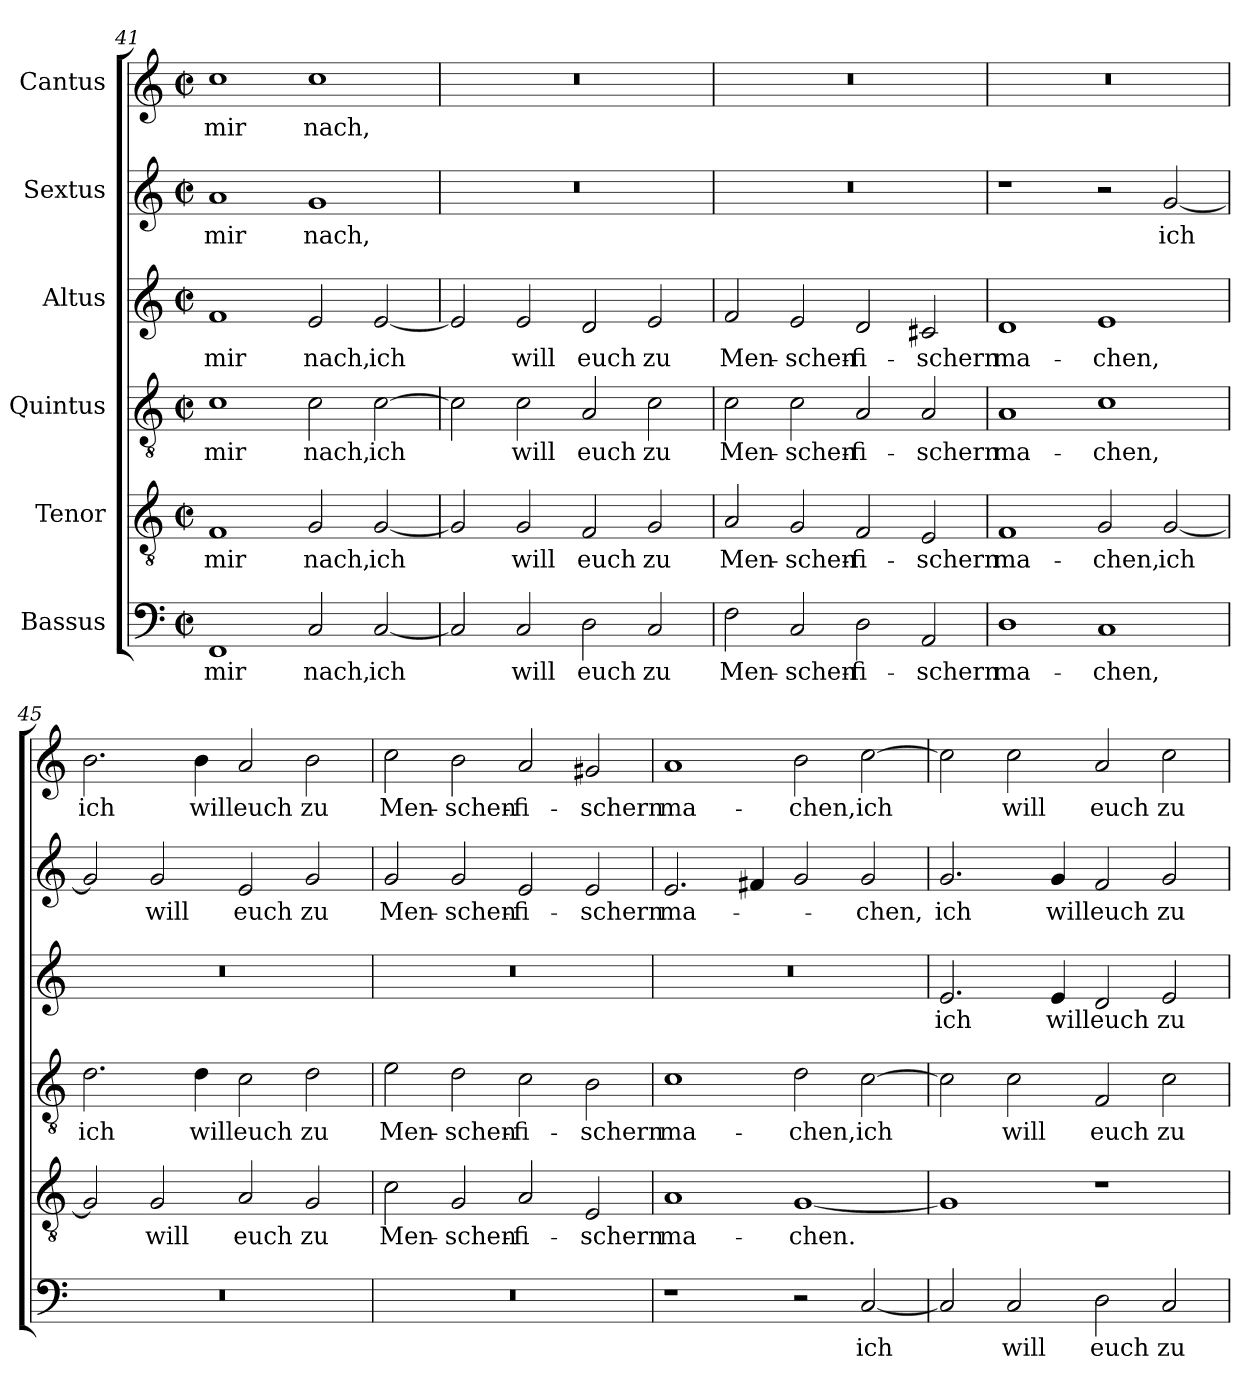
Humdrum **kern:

**kern	**text	**kern	**text	**kern	**text	**kern	**text	**kern	**text	**kern	**text
*part6	*part6	*part5	*part5	*part4	*part4	*part3	*part3	*part2	*part2	*part1	*part1
*staff6	*staff6	*staff5	*staff5	*staff4	*staff4	*staff3	*staff3	*staff2	*staff2	*staff1	*staff1
*I"Bassus	*	*I"Tenor	*	*I"Quintus	*	*I"Altus	*	*I"Sextus	*	*I"Cantus	*
*clefF4	*	*clefGv2	*	*clefGv2	*	*clefG2	*	*clefG2	*	*clefG2	*
*k[]	*	*k[]	*	*k[]	*	*k[]	*	*k[]	*	*k[]	*
*M4/2	*	*M4/2	*	*M4/2	*	*M4/2	*	*M4/2	*	*M4/2	*
*met(c|)	*	*met(c|)	*	*met(c|)	*	*met(c|)	*	*met(c|)	*	*met(c|)	*
=41	=41	=41	=41	=41	=41	=41	=41	=41	=41	=41	=41
!	!LO:LY:b	!	!LO:LY:b	!	!LO:LY:b	!	!LO:LY:b	!	!LO:LY:b	!	!LO:LY:b
1FF	mir	1F	mir	1c	mir	1f	mir	1a	mir	1cc	mir
!	!LO:LY:b	!	!LO:LY:b	!	!LO:LY:b	!	!LO:LY:b	!	!LO:LY:b	!	!LO:LY:b
2C/	nach,	2G/	nach,	2c\	nach,	2e/	nach,	1g	nach,	1cc	nach,
!	!LO:LY:b	!	!LO:LY:b	!	!LO:LY:b	!	!LO:LY:b	!	!	!	!
[2C/	ich	[2G/	ich	[2c\	ich	[2e/	ich	.	.	.	.
=42	=42	=42	=42	=42	=42	=42	=42	=42	=42	=42	=42
2C/]	.	2G/]	.	2c\]	.	2e/]	.	0r	.	0r	.
!	!LO:LY:b	!	!LO:LY:b	!	!LO:LY:b	!	!LO:LY:b	!	!	!	!
2C/	will	2G/	will	2c\	will	2e/	will	.	.	.	.
!	!LO:LY:b	!	!LO:LY:b	!	!LO:LY:b	!	!LO:LY:b	!	!	!	!
2D\	euch	2F/	euch	2A/	euch	2d/	euch	.	.	.	.
!	!LO:LY:b	!	!LO:LY:b	!	!LO:LY:b	!	!LO:LY:b	!	!	!	!
2C/	zu	2G/	zu	2c\	zu	2e/	zu	.	.	.	.
=43	=43	=43	=43	=43	=43	=43	=43	=43	=43	=43	=43
!	!LO:LY:b	!	!LO:LY:b	!	!LO:LY:b	!	!LO:LY:b	!	!	!	!
2F\	Men-	2A/	Men-	2c\	Men-	2f/	Men-	0r	.	0r	.
!	!LO:LY:b	!	!LO:LY:b	!	!LO:LY:b	!	!LO:LY:b	!	!	!	!
2C/	-schen-	2G/	-schen-	2c\	-schen-	2e/	-schen-	.	.	.	.
!	!LO:LY:b	!	!LO:LY:b	!	!LO:LY:b	!	!LO:LY:b	!	!	!	!
2D\	-fi-	2F/	-fi-	2A/	-fi-	2d/	-fi-	.	.	.	.
!	!LO:LY:b	!	!LO:LY:b	!	!LO:LY:b	!	!LO:LY:b	!	!	!	!
2AA/	-schern	2E/	-schern	2A/	-schern	2c#X/	-schern	.	.	.	.
!!LO:PB:g=z
=44	=44	=44	=44	=44	=44	=44	=44	=44	=44	=44	=44
!	!LO:LY:b	!	!LO:LY:b	!	!LO:LY:b	!	!LO:LY:b	!	!	!	!
1D	ma-	1F	ma-	1A	ma-	1d	ma-	1r	.	0r	.
!	!LO:LY:b	!	!LO:LY:b	!	!LO:LY:b	!	!LO:LY:b	!	!	!	!
1C	-chen,	2G/	-chen,	1c	-chen,	1e	-chen,	2r	.	.	.
!	!	!	!LO:LY:b	!	!	!	!	!	!LO:LY:b	!	!
.	.	[2G/	ich	.	.	.	.	[2g/	ich	.	.
=45	=45	=45	=45	=45	=45	=45	=45	=45	=45	=45	=45
!	!	!	!	!	!LO:LY:b	!	!	!	!	!	!LO:LY:b
0r	.	2G/]	.	2.d\	ich	0r	.	2g/]	.	2.b\	ich
!	!	!	!LO:LY:b	!	!	!	!	!	!LO:LY:b	!	!
.	.	2G/	will	.	.	.	.	2g/	will	.	.
!	!	!	!	!	!LO:LY:b	!	!	!	!	!	!LO:LY:b
.	.	.	.	4d\	will	.	.	.	.	4b\	will
!	!	!	!LO:LY:b	!	!LO:LY:b	!	!	!	!LO:LY:b	!	!LO:LY:b
.	.	2A/	euch	2c\	euch	.	.	2e/	euch	2a/	euch
!	!	!	!LO:LY:b	!	!LO:LY:b	!	!	!	!LO:LY:b	!	!LO:LY:b
.	.	2G/	zu	2d\	zu	.	.	2g/	zu	2b\	zu
=46	=46	=46	=46	=46	=46	=46	=46	=46	=46	=46	=46
!	!	!	!LO:LY:b	!	!LO:LY:b	!	!	!	!LO:LY:b	!	!LO:LY:b
0r	.	2c\	Men-	2e\	Men-	0r	.	2g/	Men-	2cc\	Men-
!	!	!	!LO:LY:b	!	!LO:LY:b	!	!	!	!LO:LY:b	!	!LO:LY:b
.	.	2G/	-schen-	2d\	-schen-	.	.	2g/	-schen-	2b\	-schen-
!	!	!	!LO:LY:b	!	!LO:LY:b	!	!	!	!LO:LY:b	!	!LO:LY:b
.	.	2A/	-fi-	2c\	-fi-	.	.	2e/	-fi-	2a/	-fi-
!	!	!	!LO:LY:b	!	!LO:LY:b	!	!	!	!LO:LY:b	!	!LO:LY:b
.	.	2E/	-schern	2B\	-schern	.	.	2e/	-schern	2g#X/	-schern
=47	=47	=47	=47	=47	=47	=47	=47	=47	=47	=47	=47
!	!	!	!LO:LY:b	!	!LO:LY:b	!	!	!	!LO:LY:b	!	!LO:LY:b
1r	.	1A	ma-	1c	ma-	0r	.	2.e/	ma-	1a	ma-
.	.	.	.	.	.	.	.	4f#X/	.	.	.
!	!	!	!LO:LY:b	!	!LO:LY:b	!	!	!	!	!	!LO:LY:b
2r	.	[1G	-chen.	2d\	-chen,	.	.	2g/	.	2b\	-chen,
!	!LO:LY:b	!	!	!	!LO:LY:b	!	!	!	!LO:LY:b	!	!LO:LY:b
[2C/	ich	.	.	[2c\	ich	.	.	2g/	-chen,	[2cc\	ich
!!LO:LB:g=z
=48	=48	=48	=48	=48	=48	=48	=48	=48	=48	=48	=48
!	!	!	!	!	!	!	!LO:LY:b	!	!LO:LY:b	!	!
2C/]	.	1G]	.	2c\]	.	2.e/	ich	2.g/	ich	2cc\]	.
!	!LO:LY:b	!	!	!	!LO:LY:b	!	!	!	!	!	!LO:LY:b
2C/	will	.	.	2c\	will	.	.	.	.	2cc\	will
!	!	!	!	!	!	!	!LO:LY:b	!	!LO:LY:b	!	!
.	.	.	.	.	.	4e/	will	4g/	will	.	.
!	!LO:LY:b	!	!	!	!LO:LY:b	!	!LO:LY:b	!	!LO:LY:b	!	!LO:LY:b
2D\	euch	1r	.	2F/	euch	2d/	euch	2f/	euch	2a/	euch
!	!LO:LY:b	!	!	!	!LO:LY:b	!	!LO:LY:b	!	!LO:LY:b	!	!LO:LY:b
2C/	zu	.	.	2c\	zu	2e/	zu	2g/	zu	2cc\	zu
=	=	=	=	=	=	=	=	=	=	=	=
*-	*-	*-	*-	*-	*-	*-	*-	*-	*-	*-	*-
